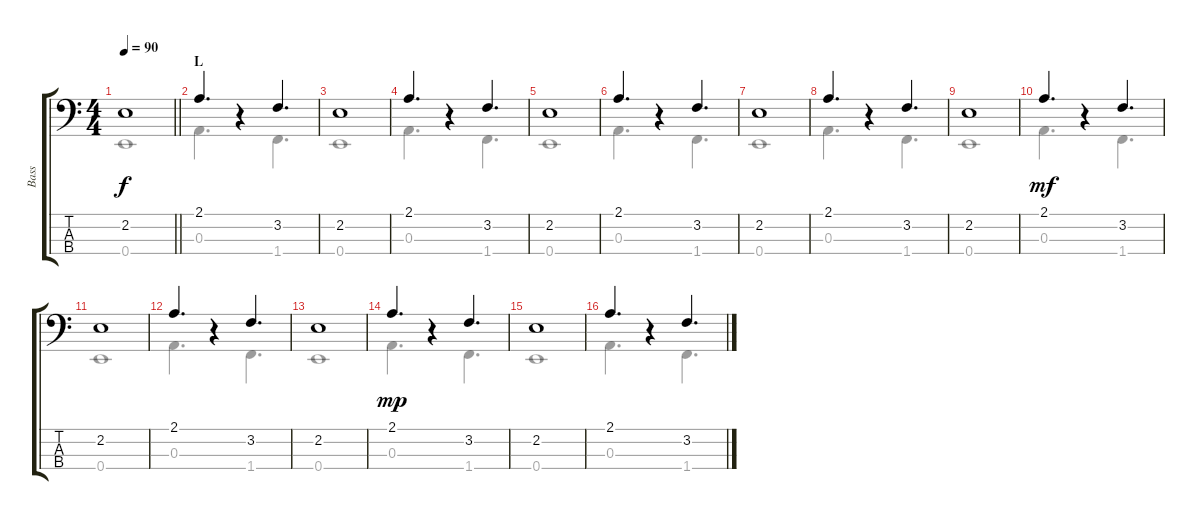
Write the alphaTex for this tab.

\track ("Bass" "Bass") {instrument electricbassfinger}
\staff {score tabs}
\tuning (G2 D2 A1 E1) {hide}
\voice
\ts (4 4)
\tempo 90
\clef f4
\barLineRight lightlight
\ks c
2.2.1{dy f} |
\section ("" "L")
2.1.4{d} r.4 3.2.4{d} |
2.2.1 |
2.1.4{d} r.4 3.2.4{d} |
2.2.1 |
2.1.4{d} r.4 3.2.4{d} |
2.2.1 |
2.1.4{d} r.4 3.2.4{d} |
2.2.1 |
2.1.4{d dy mf} r.4 3.2.4{d} |
2.2.1 |
2.1.4{d} r.4 3.2.4{d} |
2.2.1 |
2.1.4{d dy mp} r.4 3.2.4{d} |
2.2.1 |
2.1.4{d} r.4 3.2.4{d}
\voice
\clef f4
\ottava regular
\simile none
\barLineRight lightlight
\ks c
0.4.1{dy f} |
0.3.4{d} r.4 1.4.4{d} |
0.4.1 |
0.3.4{d} r.4 1.4.4{d} |
0.4.1 |
0.3.4{d} r.4 1.4.4{d} |
0.4.1 |
0.3.4{d} r.4 1.4.4{d} |
0.4.1 |
0.3.4{d dy mf} r.4 1.4.4{d} |
0.4.1 |
0.3.4{d} r.4 1.4.4{d} |
0.4.1 |
0.3.4{d dy mp} r.4 1.4.4{d} |
0.4.1 |
0.3.4{d} r.4 1.4.4{d}
